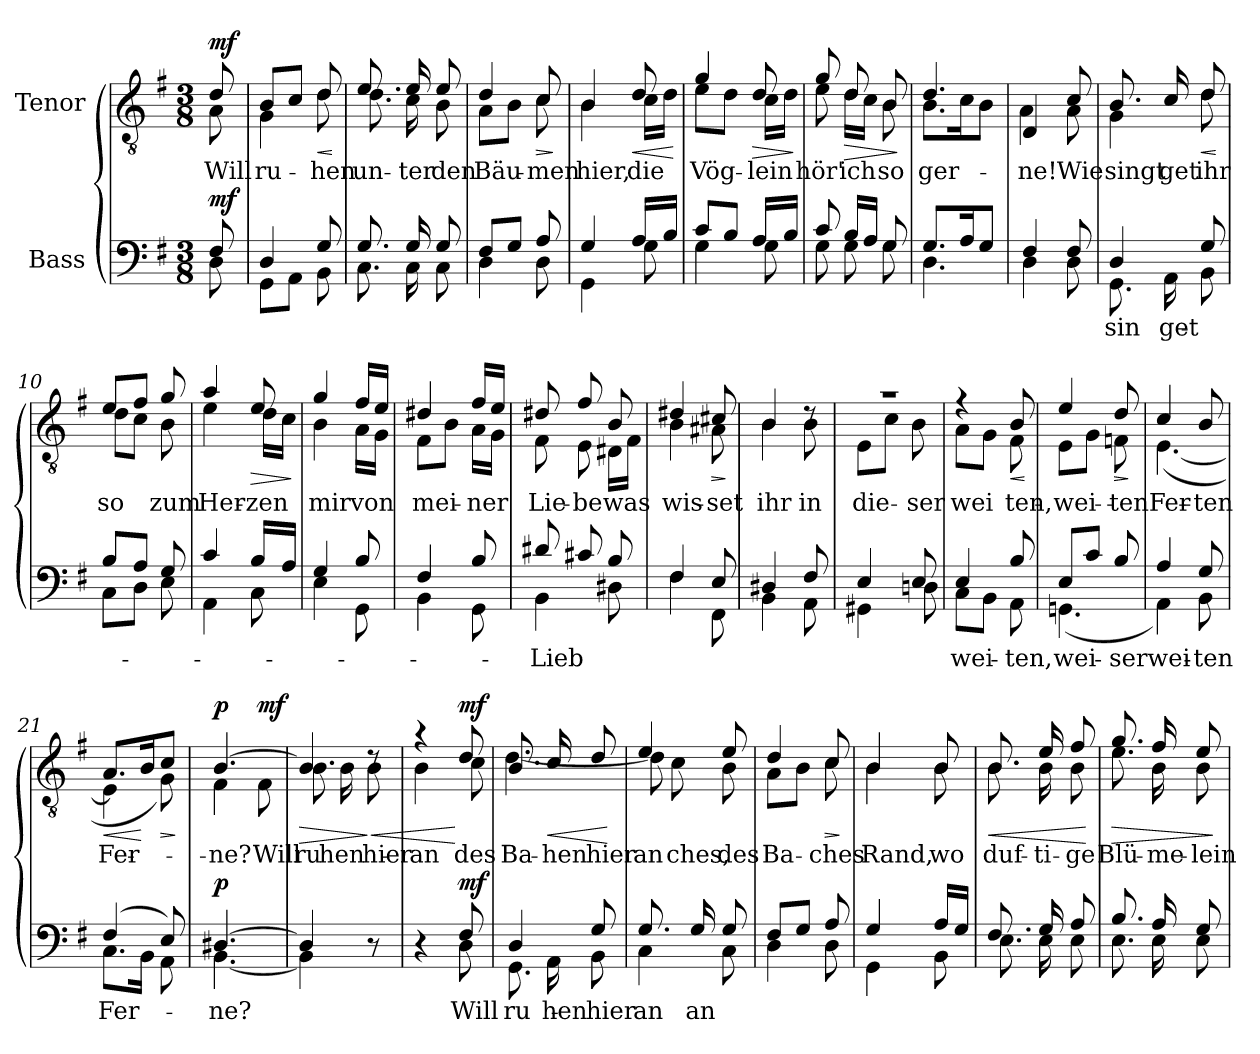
**kern	**text	**dynam	**kern	**text	**dynam
*part2	*part2	*part2	*part1	*part1	*part1
*staff2	*staff2	*staff2	*staff1	*staff1	*staff1
*I"Bass	*	*	*I"Tenor	*	*
*clefF4	*	*	*clefGv2	*	*
*k[f#]	*	*	*k[f#]	*	*
*M3/8	*	*	*M3/8	*	*
=	=	=	=	=	=
*^	*	*	*	*	*
!	!	!	!	!LO:TX:a:B:t=Andantino con moto	!	!
!	!	!	!LO:DY:b	!	!LO:LY:b	!LO:DY:a
*	*	*	*	*^	*	*
8F#/	8D\	.	mf	8d/	8A\	Will	mf
=1	=1	=1	=1	=1	=1	=1	=1
!	!	!	!	!	!	!LO:LY:b	!
4D/	8GG\L	.	.	8B/L	4G\	ru-	.
.	8AA\J	.	.	8c/J	.	.	.
!	!	!	!	!	!	!LO:LY:b	!LO:HP:b
8G/	8BB\	.	.	8d/	8d\	-hen	<
*v	*v	*	*	*	*	*	*
*	*	*	*v	*v	*	*
.	.	.	.	.	[
=2	=2	=2	=2	=2	=2
*^	*	*	*	*	*
!	!	!	!	!	!LO:LY:b	!
*	*	*	*	*^	*	*
8.G/	8.C\	.	.	8.e/	8.d\	un-	.
!	!	!	!	!	!	!LO:LY:b	!
16G/	16C\	.	.	16e/	16c\	-ter	.
!	!	!	!	!	!	!LO:LY:b	!
8G/	8C\	.	.	8e/	8B\	den	.
=3	=3	=3	=3	=3	=3	=3	=3
!	!	!	!	!	!	!LO:LY:b	!
8F#/L	4D\	.	.	4d/	8A\L	Bäu-	.
8G/J	.	.	.	.	8B\J	.	.
!	!	!	!	!	!	!LO:LY:b	!LO:HP:b
8A/	8D\	.	.	8c/	8c\	-men	>
*v	*v	*	*	*	*	*	*
*	*	*	*v	*v	*	*
.	.	.	.	.	]
=4	=4	=4	=4	=4	=4
*^	*	*	*	*	*
!	!	!	!	!	!LO:LY:b	!
*	*	*	*	*^	*	*
4G/	4GG\	.	.	4B/	4B\	hier,	.
!	!	!	!	!	!	!LO:LY:b	!LO:HP:b
16A/LL	8G\	.	.	8d/	16c\LL	die	<
16B/JJ	.	.	.	.	16d\JJ	.	.
*v	*v	*	*	*	*	*	*
*	*	*	*v	*v	*	*
.	.	.	.	.	[
=5	=5	=5	=5	=5	=5
*^	*	*	*	*	*
!	!	!	!	!	!LO:LY:b	!
*	*	*	*	*^	*	*
8c/L	4G\	.	.	4g/	8e\L	Vög-	.
8B/J	.	.	.	.	8d\J	.	.
!	!	!	!	!	!	!LO:LY:b	!LO:HP:b
16A/LL	8G\	.	.	8d/	16c\LL	-lein	>
16B/JJ	.	.	.	.	16d\JJ	.	.
*v	*v	*	*	*	*	*	*
*	*	*	*v	*v	*	*
.	.	.	.	.	]
!!LO:LB:g=z
=6	=6	=6	=6	=6	=6
*^	*	*	*	*	*
!	!	!	!	!	!LO:LY:b	!
*	*	*	*	*^	*	*
8c/	8G\	.	.	8g/	8e\	hör'	.
!	!	!	!	!	!	!LO:LY:b	!LO:HP:b
16B/LL	8G\	.	.	8d/	16d\LL	ich	>
16A/JJ	.	.	.	.	16c\JJ	.	.
!	!	!	!	!	!	!LO:LY:b	!
8G/	8G\	.	.	8B/	8B\	so	.
*v	*v	*	*	*	*	*	*
*	*	*	*v	*v	*	*
.	.	.	.	.	]
=7	=7	=7	=7	=7	=7
*^	*	*	*	*	*
!	!	!	!	!	!LO:LY:b	!
*	*	*	*	*^	*	*
8.G/L	4.D\	.	.	4.d/	8.B\L	ger-	.
16A/K	.	.	.	.	16c\K	.	.
8G/J	.	.	.	.	8B\J	.	.
=8	=8	=8	=8	=8	=8	=8	=8
!	!	!	!	!	!	!LO:LY:b	!
4F#/	4D\	.	.	4D/	4A\	-ne!	.
!	!	!	!	!	!	!LO:LY:b	!
8F#/	8D\	.	.	8c/	8A\	Wie	.
=9	=9	=9	=9	=9	=9	=9	=9
!	!	!LO:LY:b	!	!	!	!LO:LY:b	!
!	!	!	!	!	!	!LO:LY:b	!
4D/	8.GG\	sin-	.	8.B/	4G\	singt	.
!	!	!LO:LY:b	!	!	!	!LO:LY:b	!
.	16AA\	-get	.	16c/	.	-get	.
!	!	!	!	!	!	!LO:LY:b	!LO:HP:b
8G/	8BB\	.	.	8d/	8d\	ihr	<
*v	*v	*	*	*	*	*	*
*	*	*	*v	*v	*	*
.	.	.	.	.	[
=10	=10	=10	=10	=10	=10
*^	*	*	*	*	*
!	!	!	!	!	!LO:LY:b	!
*	*	*	*	*^	*	*
8B/L	8C\L	.	.	8e/L	8d\L	so	.
8A/J	8D\J	.	.	8f#/J	8c\J	.	.
!	!	!	!	!	!	!LO:LY:b	!
8G/	8E\	.	.	8g/	8B\	zum	.
=11	=11	=11	=11	=11	=11	=11	=11
!	!	!	!	!	!	!LO:LY:b	!
4c/	4AA\	.	.	4a/	4e\	Her-	.
!	!	!	!	!	!	!LO:LY:b	!LO:HP:b
16B/LL	8C\	.	.	8e/	16d\LL	-zen	>
16A/JJ	.	.	.	.	16c\JJ	.	.
*v	*v	*	*	*	*	*	*
*	*	*	*v	*v	*	*
.	.	.	.	.	]
!!LO:LB:g=z
=12	=12	=12	=12	=12	=12
*^	*	*	*	*	*
!	!	!	!	!	!LO:LY:b	!
*	*	*	*	*^	*	*
4G/	4E\	.	.	4g/	4B\	mir	.
!	!	!	!	!	!	!LO:LY:b	!
8B/	8GG\	.	.	16f#/LL	16A\LL	von	.
.	.	.	.	16e/JJ	16G\JJ	.	.
=13	=13	=13	=13	=13	=13	=13	=13
!	!	!	!	!	!	!LO:LY:b	!
4F#/	4BB\	.	.	4d#X/	8F#\L	mei-	.
.	.	.	.	.	8B\J	.	.
!	!	!	!	!	!	!LO:LY:b	!
8B/	8GG\	.	.	16f#/LL	16A\LL	-ner	.
.	.	.	.	16e/JJ	16G\JJ	.	.
=14	=14	=14	=14	=14	=14	=14	=14
!	!	!LO:LY:b	!	!	!	!LO:LY:b	!
8d#X/	4BB\	Lieb	.	8d#X/	8F#\	Lie-	.
!	!	!	!	!	!	!LO:LY:b	!
8c#X/	.	.	.	8f#/	8E\	-be	.
!	!	!	!	!	!	!LO:LY:b	!
8B/	8D#X\	.	.	8B/	16D#X\LL	was	.
.	.	.	.	.	16F#\JJ	.	.
=15	=15	=15	=15	=15	=15	=15	=15
!	!	!	!	!	!	!LO:LY:b	!
4F#/	4F#\	.	.	4d#X/	4B\	wis-	.
!	!	!	!	!	!	!LO:LY:b	!LO:HP:b
8E/	8FF#\	.	.	8c#X/	8A#X\	-set	>
*v	*v	*	*	*	*	*	*
*	*	*	*v	*v	*	*
.	.	.	.	.	]
=16	=16	=16	=16	=16	=16
*^	*	*	*	*	*
!	!	!	!	!	!LO:LY:b	!
*	*	*	*	*^	*	*
4D#X/	4BB\	.	.	4B/	4B\	ihr	.
!	!	!	!	!	!	!LO:LY:b	!
8F#/	8AA\	.	.	8rd	8B\	in	.
=17	=17	=17	=17	=17	=17	=17	=17
!	!	!	!	!	!	!LO:LY:b	!
4E/	4GG#X\	.	.	4.r	8E\L	die-	.
.	.	.	.	.	8c\J	.	.
!	!	!	!	!	!	!LO:LY:b	!
8E/	8Dn\	.	.	.	8B\	-ser	.
!!LO:LB:g=z	!!
=18	=18	=18	=18	=18	=18	=18	=18
!	!	!LO:LY:b	!	!	!	!LO:LY:b	!
4E/	8C\L	wei-	.	4r	8A\L	wei-	.
.	8BB\J	.	.	.	8G\J	.	.
!	!	!LO:LY:b	!	!	!	!LO:LY:b	!LO:HP:b
!	!	!	!	!	!	!LO:LY:b	!
8B/	8AA\	-ten,	.	8B/	8F#\	-ten,	<
*v	*v	*	*	*	*	*	*
*	*	*	*v	*v	*	*
.	.	.	.	.	[
=19	=19	=19	=19	=19	=19
!	!LO:LY:b	!	!	!	!
*^	*	*	*	*	*
!	!	!LO:LY:b	!	!	!LO:LY:b	!
*	*	*	*	*^	*	*
!	!	!	!	!	!	!LO:LY:b	!
8E/L	(4.GGn\	wei-	.	4e/	8E\L	wei-	.
8c/J	.	.	.	.	8G\J	.	.
!	!	!LO:LY:b	!	!	!	!LO:LY:b	!LO:HP:b
!	!	!	!	!	!	!LO:LY:b	!
8B/	.	-ser	.	8d/	8Fn\	-ten	>
*v	*v	*	*	*	*	*	*
*	*	*	*v	*v	*	*
.	.	.	.	.	]
=20	=20	=20	=20	=20	=20
!	!	!	!LO:TX:a:i:t=dim.	!	!
!LO:TX:a:i:t=dim.	!	!	!	!	!
!	!LO:LY:b	!	!	!LO:LY:b	!
*^	*	*	*^	*	*
!	!	!	!	!	!	!LO:LY:b	!
4A/	4AA\)	wei-	.	4c/	([4.E\	Fer-	.
!	!	!LO:LY:b	!	!	!	!	!
!	!	!LO:LY:b	!	!	!	!LO:LY:b	!
8G/	8BB\	-ten	.	8B/	.	-ten	.
=21	=21	=21	=21	=21	=21	=21	=21
!	!	!LO:LY:b	!	!	!	!	!
!	!	!LO:LY:b	!	!	!	!LO:LY:b	!LO:HP:b
(4F#/	8.C\L	Fer-	.	8.A/L	4E\]	Fer-	<
.	16BB\Jk	.	.	16B/K	.	.	[
!	!	!	!	!	!	!	!LO:HP:b
8E/)	8AA\	.	.	8c/J	8G\)	.	>
*v	*v	*	*	*	*	*	*
*	*	*	*v	*v	*	*
.	.	.	.	.	]
=22	=22	=22	=22	=22	=22
!	!LO:LY:b	!	!	!	!
*^	*	*	*	*	*
!	!	!LO:LY:b	!	!	!LO:LY:b	!
*	*	*	*	*^	*	*
!	!	!	!LO:DY:b	!	!	!LO:LY:b	!LO:DY:a
[4.D#X/	[4.BB\	-ne?	p	[4.B/	4F#\	-ne?	p
!	!	!	!	!	!	!LO:LY:b	!LO:DY:b
.	.	.	.	.	8F#\	Will	mf
=23	=23	=23	=23	=23	=23	=23	=23
!	!	!	!	!	!	!LO:LY:b	!LO:HP:b
4D#/]	4BB\]	.	.	4B/]	8.B\	ru-	>
!	!	!	!	!	!	!LO:LY:b	!
.	.	.	.	.	16B\	-hen	.
!	!	!	!	!	!	!LO:LY:b	!LO:HP:n=1:b
8r	8ryy	.	.	8rd	8B\	hier	] <
!!LO:LB:g=z	!!
=24	=24	=24	=24	=24	=24	=24	=24
!	!	!	!	!	!	!LO:LY:b	!
4r	4ryy	.	.	4r	4B\	an	.
!	!	!LO:LY:b	!	!	!	!	!
!	!	!LO:LY:b	!	!	!	!LO:LY:b	!
!	!	!	!LO:DY:a	!	!	!LO:LY:b	!LO:DY:n=1:a
8F#/	8D\	Will	mf	8d/	8c\	des	[ mf
=25	=25	=25	=25	=25	=25	=25	=25
!	!	!LO:LY:b	!	!	!	!	!
!	!	!LO:LY:b	!	!	!	!LO:LY:b	!
!	!	!	!	!	!	!LO:LY:b	!
4D/	8.GG\	ru-	.	8.B/	[4.d\	Ba-	.
!	!	!LO:LY:b	!	!	!	!LO:LY:b	!LO:HP:b
.	16AA\	-hen	.	16c/	.	-hen	<
!	!	!LO:LY:b	!	!	!	!	!
!	!	!LO:LY:b	!	!	!	!LO:LY:b	!
8G/	8BB\	hier	.	8d/	.	hier	.
*v	*v	*	*	*	*	*	*
*	*	*	*v	*v	*	*
.	.	.	.	.	[
=26	=26	=26	=26	=26	=26
!	!LO:LY:b	!	!	!	!
*^	*	*	*	*	*
!	!	!LO:LY:b	!	!	!LO:LY:b	!
*	*	*	*	*^	*	*
8.G/	4C\	an	.	4e/	8d\]	an	.
!	!	!	!	!	!	!LO:LY:b	!
.	.	.	.	.	8c\	-ches,	.
!	!	!LO:LY:b	!	!	!	!	!
16G/	.	an	.	.	.	.	.
!	!	!	!	!	!	!LO:LY:b	!
8G/	8C\	.	.	8e/	8B\	des	.
=27	=27	=27	=27	=27	=27	=27	=27
!	!	!	!	!	!	!LO:LY:b	!
8F#/L	4D\	.	.	4d/	8A\L	Ba-	.
8G/J	.	.	.	.	8B\J	.	.
!	!	!	!	!	!	!LO:LY:b	!LO:HP:b
8A/	8D\	.	.	8c/	8c\	-ches	>
*v	*v	*	*	*	*	*	*
*	*	*	*v	*v	*	*
.	.	.	.	.	]
=28	=28	=28	=28	=28	=28
*^	*	*	*	*	*
!	!	!	!	!	!LO:LY:b	!
*	*	*	*	*^	*	*
4G/	4GG\	.	.	4B/	4B\	Rand,	.
!	!	!	!	!	!	!LO:LY:b	!
16A/LL	8BB\	.	.	8B/	8B\	wo	.
16G/JJ	.	.	.	.	.	.	.
=29	=29	=29	=29	=29	=29	=29	=29
!	!	!	!	!	!	!LO:LY:b	!LO:HP:b
8.F#/	8.E\	.	.	8.B/	8.B\	duf-	<
!	!	!	!	!	!	!LO:LY:b	!
16G/	16E\	.	.	16e/	16B\	-ti-	.
!	!	!	!	!	!	!LO:LY:b	!
8A/	8E\	.	.	8f#/	8B\	-ge	.
*v	*v	*	*	*	*	*	*
*	*	*	*v	*v	*	*
.	.	.	.	.	[
!!LO:PB:g=z
=30	=30	=30	=30	=30	=30
*^	*	*	*	*	*
!	!	!	!	!	!LO:LY:b	!LO:HP:b
*	*	*	*	*^	*	*
8.B/	8.E\	.	.	8.g/	8.e\	Blü-	>
!	!	!	!	!	!	!LO:LY:b	!
16A/	16E\	.	.	16f#/	16B\	-me-	.
!	!	!	!	!	!	!LO:LY:b	!
8G/	8E\	.	.	8e/	8B\	-lein	.
*v	*v	*	*	*	*	*	*
*	*	*	*v	*v	*	*
.	.	.	.	.	]
=	=	=	=	=	=
*-	*-	*-	*-	*-	*-
